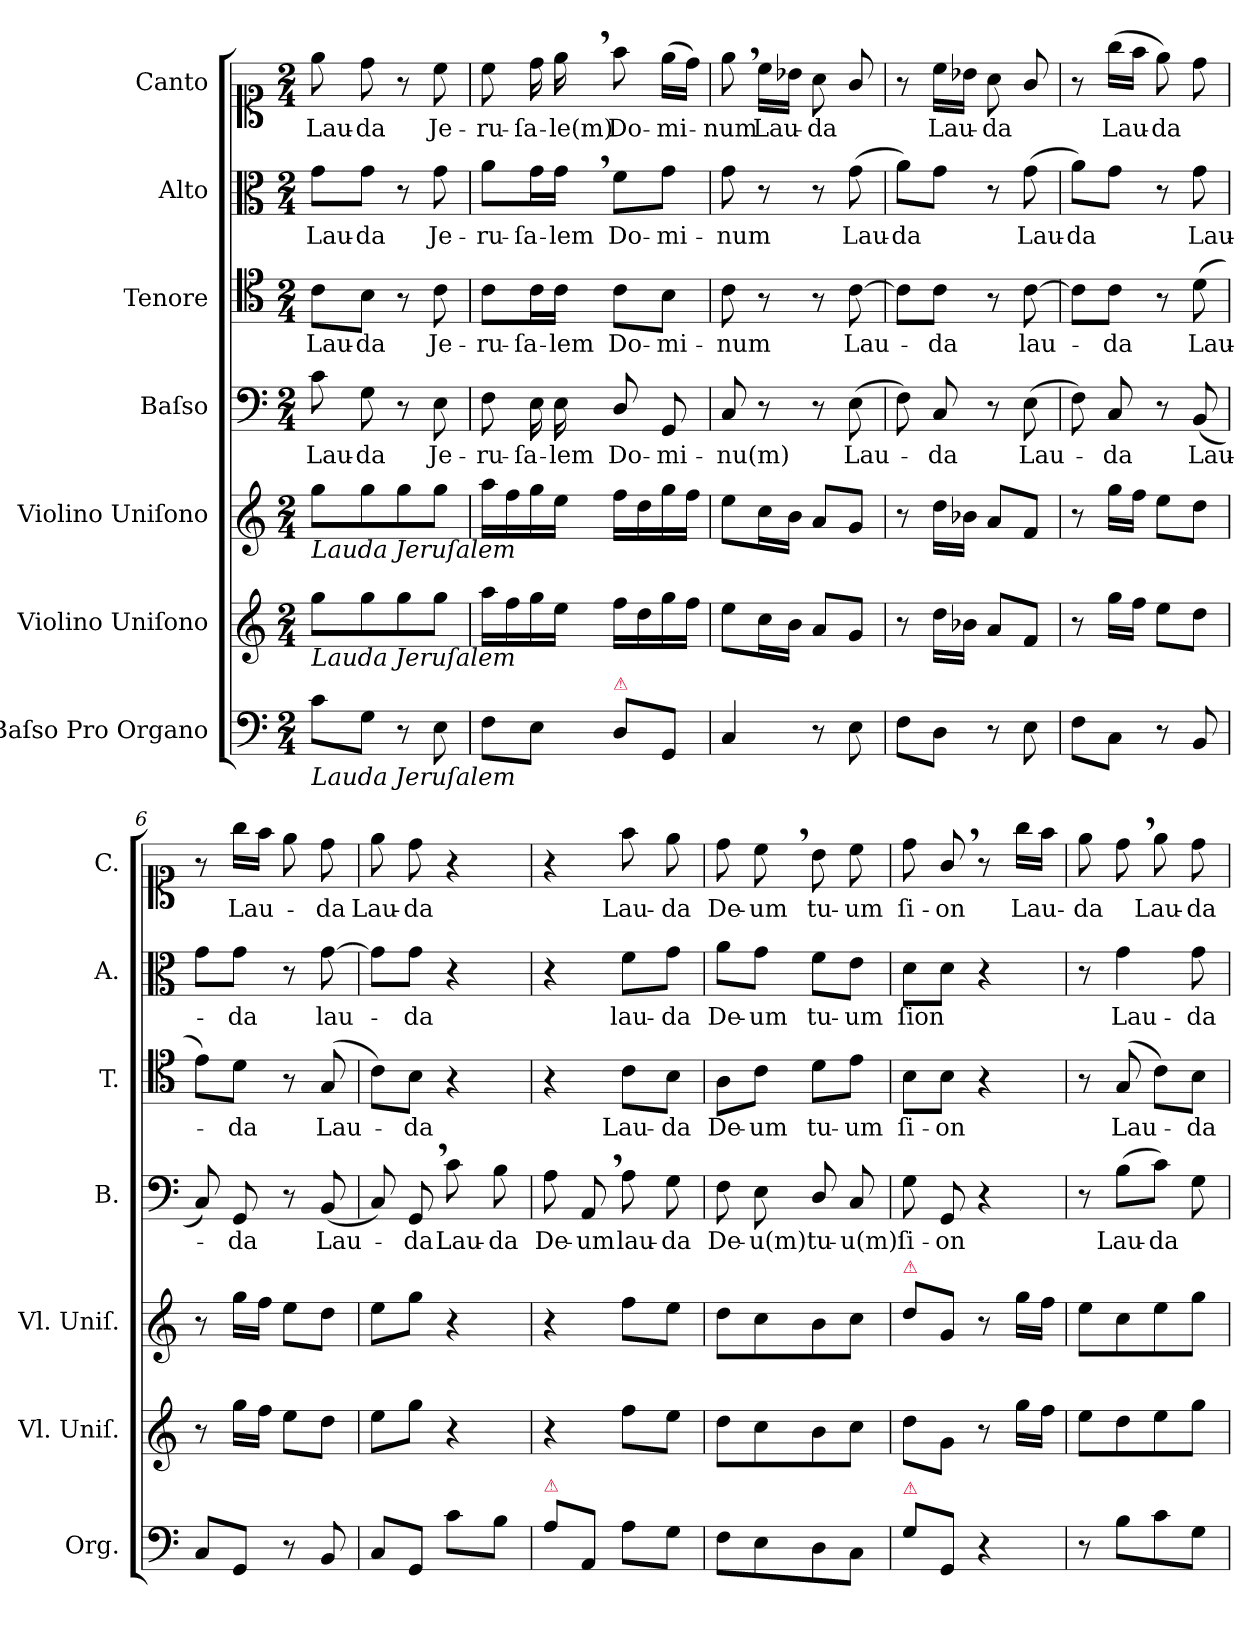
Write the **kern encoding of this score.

**kern	**kern	**kern	**kern	**text	**kern	**text	**kern	**text	**kern	**text
*part7	*part6	*part5	*part4	*part4	*part3	*part3	*part2	*part2	*part1	*part1
*staff7	*staff6	*staff5	*staff4	*staff4	*staff3	*staff3	*staff2	*staff2	*staff1	*staff1
*I"Baſso Pro Organo	*I"Violino Uniſono	*I"Violino Uniſono	*I"Baſso	*	*I"Tenore	*	*I"Alto	*	*I"Canto	*
*I'Org.	*I'Vl. Uniſ.	*I'Vl. Uniſ.	*I'B.	*	*I'T.	*	*I'A.	*	*I'C.	*
*clefF4	*clefG2	*clefG2	*clefF4	*	*clefC4	*	*clefC3	*	*clefC1	*
*k[]	*k[]	*k[]	*k[]	*	*k[]	*	*k[]	*	*k[]	*
*M2/4	*M2/4	*M2/4	*M2/4	*	*M2/4	*	*M2/4	*	*M2/4	*
=1	=1	=1	=1	=1	=1	=1	=1	=1	=1	=1
!	!	!LO:TX:b:i:t=Lauda Jeruſalem	!	!	!	!	!	!	!	!
!	!LO:TX:b:i:t=Lauda Jeruſalem	!	!	!	!	!	!	!	!	!
!LO:TX:b:i:t=Lauda Jeruſalem	!	!	!	!	!	!	!	!	!	!
8c\L	8gg\L	8gg\L	8c\	Lau-	8c\L	Lau-	8g\L	Lau-	8ee\	Lau-
8G\J	8gg\	8gg\	8G\	-da	8B\J	-da	8g\J	-da	8dd\	-da
8r	8gg\	8gg\	8r	.	8r	.	8r	.	8r	.
8E\	8gg\J	8gg\J	8E\	Je-	8c\	Je-	8g\	Je-	8cc\	Je-
=2	=2	=2	=2	=2	=2	=2	=2	=2	=2	=2
8F\L	16aa\LL	16aa\LL	8F\	-ru-	8c\L	-ru-	8a\L	-ru-	8cc\	-ru-
.	16ff\	16ff\	.	.	.	.	.	.	.	.
8E\J	16gg\	16gg\	16E\	-ſa-	16c\L	-ſa-	16g\L	-ſa-	16dd\	-ſa-
.	16ee\JJ	16ee\JJ	16E\	-lem	16c\JJ	-lem	16g,\JJ	-lem	16ee,\	-le(m)
!LO:TX:a:color=crimson:t=⚠	!	!	!	!	!	!	!	!	!	!
8D\L	16ff\LL	16ff\LL	8D/	Do-	8c\L	Do-	8f\L	Do-	8ff\	Do-
.	16dd\	16dd\	.	.	.	.	.	.	.	.
8GG/J	16gg\	16gg\	8GG/	-mi-	8B\J	-mi-	8g\J	-mi-	(>16ee\LL	-mi-
.	16ff\JJ	16ff\JJ	.	.	.	.	.	.	16dd\JJ)	.
=3	=3	=3	=3	=3	=3	=3	=3	=3	=3	=3
4C/	8ee\L	8ee\L	8C/	-nu(m)	8c\	-num	8g\	-num	8ee,\	-num
.	16cc\L	16cc\L	8r	.	8r	.	8r	.	16cc\LL	Lau-
.	16b\JJ	16b\JJ	.	.	.	.	.	.	16b-X\JJ	.
8r	8a/L	8a/L	8r	.	8r	.	8r	.	8a\	-da
8E\	8g/J	8g/J	(>8E\	Lau-	[8c\	Lau-	(>8g\	Lau-	8g/	.
=4	=4	=4	=4	=4	=4	=4	=4	=4	=4	=4
8F\L	8r	8r	8F\)	.	8c\L]	.	8a\L)	-da	8r	.
!	!	!	!	!	!	!	!	!	!	!LO:LY:i
8D\J	16dd\LL	16dd\LL	8C/	-da	8c\J	-da	8g\J	.	16cc\LL	Lau-
.	16b-X\JJ	16b-X\JJ	.	.	.	.	.	.	16b-X\JJ	.
!	!	!	!	!	!	!	!	!	!	!LO:LY:i
8r	8a/L	8a/L	8r	.	8r	.	8r	.	8a\	-da
!	!	!	!	!	!	!	!	!LO:LY:i	!	!
8E\	8f/J	8f/J	(>8E\	Lau-	[8c\	lau-	(>8g\	Lau-	8g/	.
=5	=5	=5	=5	=5	=5	=5	=5	=5	=5	=5
!	!	!	!	!	!	!	!	!LO:LY:i	!	!
8F\L	8r	8r	8F\)	.	8c\L]	.	8a\L)	-da	8r	.
8C\J	16gg\LL	16gg\LL	8C/	-da	8c\J	-da	8g\J	.	(>16gg\LL	Lau-
.	16ff\JJ	16ff\JJ	.	.	.	.	.	.	16ff\JJ	.
8r	8ee\L	8ee\L	8r	.	8r	.	8r	.	8ee\)	-da
8BB/	8dd\J	8dd\J	(>8BB/	Lau-	(>8d\	Lau-	8g\	Lau-	8dd\	.
=6	=6	=6	=6	=6	=6	=6	=6	=6	=6	=6
8C/L	8r	8r	8C/)	.	8e\L)	.	8g\L	.	8r	.
8GG/J	16gg\LL	16gg\LL	8GG/	-da	8d\J	-da	8g\J	-da	16gg\LL	Lau-
.	16ff\JJ	16ff\JJ	.	.	.	.	.	.	16ff\JJ	.
8r	8ee\L	8ee\L	8r	.	8r	.	8r	.	8ee\	.
8BB/	8dd\J	8dd\J	(>8BB/	Lau-	(>8G/	Lau-	[8g\	lau-	8dd\	-da
=7	=7	=7	=7	=7	=7	=7	=7	=7	=7	=7
!	!	!	!	!	!	!	!	!	!	!LO:LY:i
8C/L	8ee\L	8ee\L	8C/)	.	8c\L)	.	8g\L]	.	8ee\	Lau-
!	!	!	!	!	!	!	!	!	!	!LO:LY:i
8GG/J	8gg\J	8gg\J	8GG,/	-da	8B\J	-da	8g\J	-da	8dd\	-da
!	!	!	!	!LO:LY:i	!	!	!	!	!	!
8c\L	4r	4r	8c\	Lau-	4r	.	4r	.	4r	.
!	!	!	!	!LO:LY:i	!	!	!	!	!	!
8B\J	.	.	8B\	-da	.	.	.	.	.	.
=8	=8	=8	=8	=8	=8	=8	=8	=8	=8	=8
!LO:TX:a:color=crimson:t=⚠	!	!	!	!	!	!	!	!	!	!
8A\L	4r	4r	8A\	De-	4r	.	4r	.	4r	.
8AA/J	.	.	8AA,/	-um	.	.	.	.	.	.
8A\L	8ff\L	8ff\L	8A\	lau-	8c\L	Lau-	8f\L	lau-	8ff\	Lau-
8G\J	8ee\J	8ee\J	8G\	-da	8B\J	-da	8g\J	-da	8ee\	-da
=9	=9	=9	=9	=9	=9	=9	=9	=9	=9	=9
8F\L	8dd\L	8dd\L	8F\	De-	8A\L	De-	8a\L	De-	8dd\	De-
8E\	8cc\	8cc\	8E\	-u(m)	8c\J	-um	8g\J	-um	8cc,\	-um
8D\	8b\	8b\	8D/	tu-	8d\L	tu-	8f\L	tu-	8b\	tu-
8C\J	8cc\J	8cc\J	8C/	-u(m)	8e\J	-um	8e\J	-um	8cc\	-um
=10	=10	=10	=10	=10	=10	=10	=10	=10	=10	=10
!	!	!LO:TX:a:color=crimson:t=⚠	!	!	!	!	!	!	!	!
!LO:TX:a:color=crimson:t=⚠	!	!	!	!	!	!	!	!	!	!
8G\L	8dd\L	8dd\L	8G\	ſi-	8B\L	ſi-	8d\L	ſion	8dd\	ſi-
8GG/J	8g\J	8g/J	8GG/	-on	8B\J	-on	8d\J	.	8g,/	-on
4r	8r	8r	4r	.	4r	.	4r	.	8r	.
.	16gg\LL	16gg\LL	.	.	.	.	.	.	16gg\LL	Lau-
.	16ff\JJ	16ff\JJ	.	.	.	.	.	.	16ff\JJ	.
=11	=11	=11	=11	=11	=11	=11	=11	=11	=11	=11
8r	8ee\L	8ee\L	8r	.	8r	.	8r	.	8ee\	-da
8B\L	8dd\	8cc\	(>8B\L	Lau-	(>8G/	Lau-	4g\	Lau-	8dd,\	.
!	!	!	!	!	!	!	!	!	!	!LO:LY:i
8c\	8ee\	8ee\	8c\J)	-da	8c\L)	.	.	.	8ee\	Lau-
!	!	!	!	!	!	!	!	!	!	!LO:LY:i
8G\J	8gg\J	8gg\J	8G\	.	8B\J	-da	8g\	-da	8dd\	-da
=	=	=	=	=	=	=	=	=	=	=
*-	*-	*-	*-	*-	*-	*-	*-	*-	*-	*-
